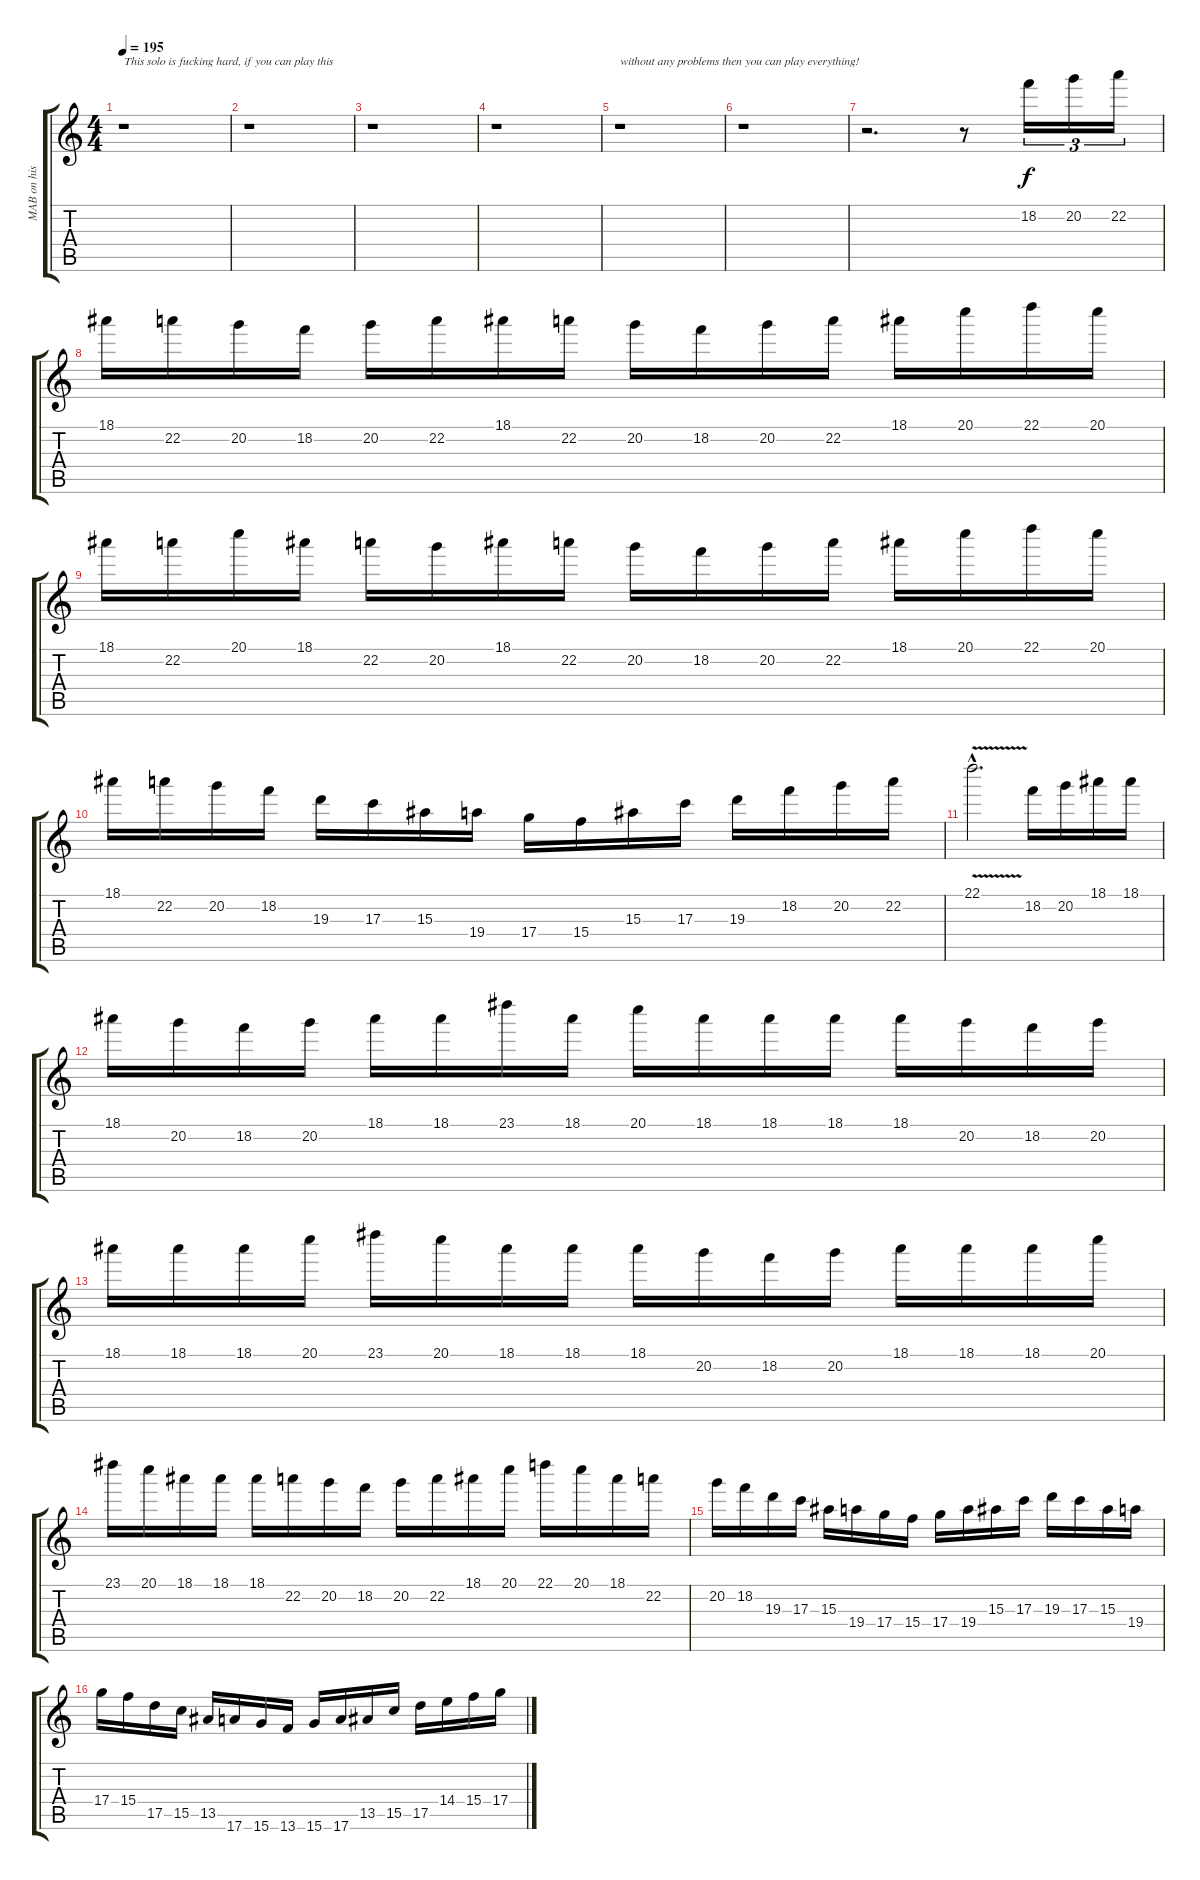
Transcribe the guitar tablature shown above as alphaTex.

\track ("MAB on his Quad-Guitar" "MAB on his") {instrument distortionguitar}
\staff {score tabs}
\tuning (E4 B3 G3 D3 A2 E2) {hide}
\ts (4 4)
\tempo 195
\clef g2
\ks c
r.1{txt "This solo is fucking hard, if you can play this" dy f instrument distortionguitar} |
r.1 |
r.1 |
r.1 |
r.1{txt "without any problems then you can play everything!"} |
r.1 |
r.2{d} r.8 18.2.16{tu (3 2)} 20.2.16{tu (3 2)} 22.2.16{tu (3 2)} |
18.1.16 22.2.16 20.2.16 18.2.16 20.2.16 22.2.16 18.1.16 22.2.16 20.2.16 18.2.16 20.2.16 22.2.16 18.1.16 20.1.16 22.1.16 20.1.16 |
18.1.16 22.2.16 20.1.16 18.1.16 22.2.16 20.2.16 18.1.16 22.2.16 20.2.16 18.2.16 20.2.16 22.2.16 18.1.16 20.1.16 22.1.16 20.1.16 |
18.1.16 22.2.16 20.2.16 18.2.16 19.3.16 17.3.16 15.3.16 19.4.16 17.4.16 15.4.16 15.3.16 17.3.16 19.3.16 18.2.16 20.2.16 22.2.16 |
22.1{v hac}.2{d} 18.2.16 20.2.16 18.1.16 18.1.16 |
18.1.16 20.2.16 18.2.16 20.2.16 18.1.16 18.1.16 23.1.16 18.1.16 20.1.16 18.1.16 18.1.16 18.1.16 18.1.16 20.2.16 18.2.16 20.2.16 |
18.1.16 18.1.16 18.1.16 20.1.16 23.1.16 20.1.16 18.1.16 18.1.16 18.1.16 20.2.16 18.2.16 20.2.16 18.1.16 18.1.16 18.1.16 20.1.16 |
23.1.16 20.1.16 18.1.16 18.1.16 18.1.16 22.2.16 20.2.16 18.2.16 20.2.16 22.2.16 18.1.16 20.1.16 22.1.16 20.1.16 18.1.16 22.2.16 |
20.2.16 18.2.16 19.3.16 17.3.16 15.3.16 19.4.16 17.4.16 15.4.16 17.4.16 19.4.16 15.3.16 17.3.16 19.3.16 17.3.16 15.3.16 19.4.16 |
17.4.16 15.4.16 17.5.16 15.5.16 13.5.16 17.6.16 15.6.16 13.6.16 15.6.16 17.6.16 13.5.16 15.5.16 17.5.16 14.4.16 15.4.16 17.4.16
